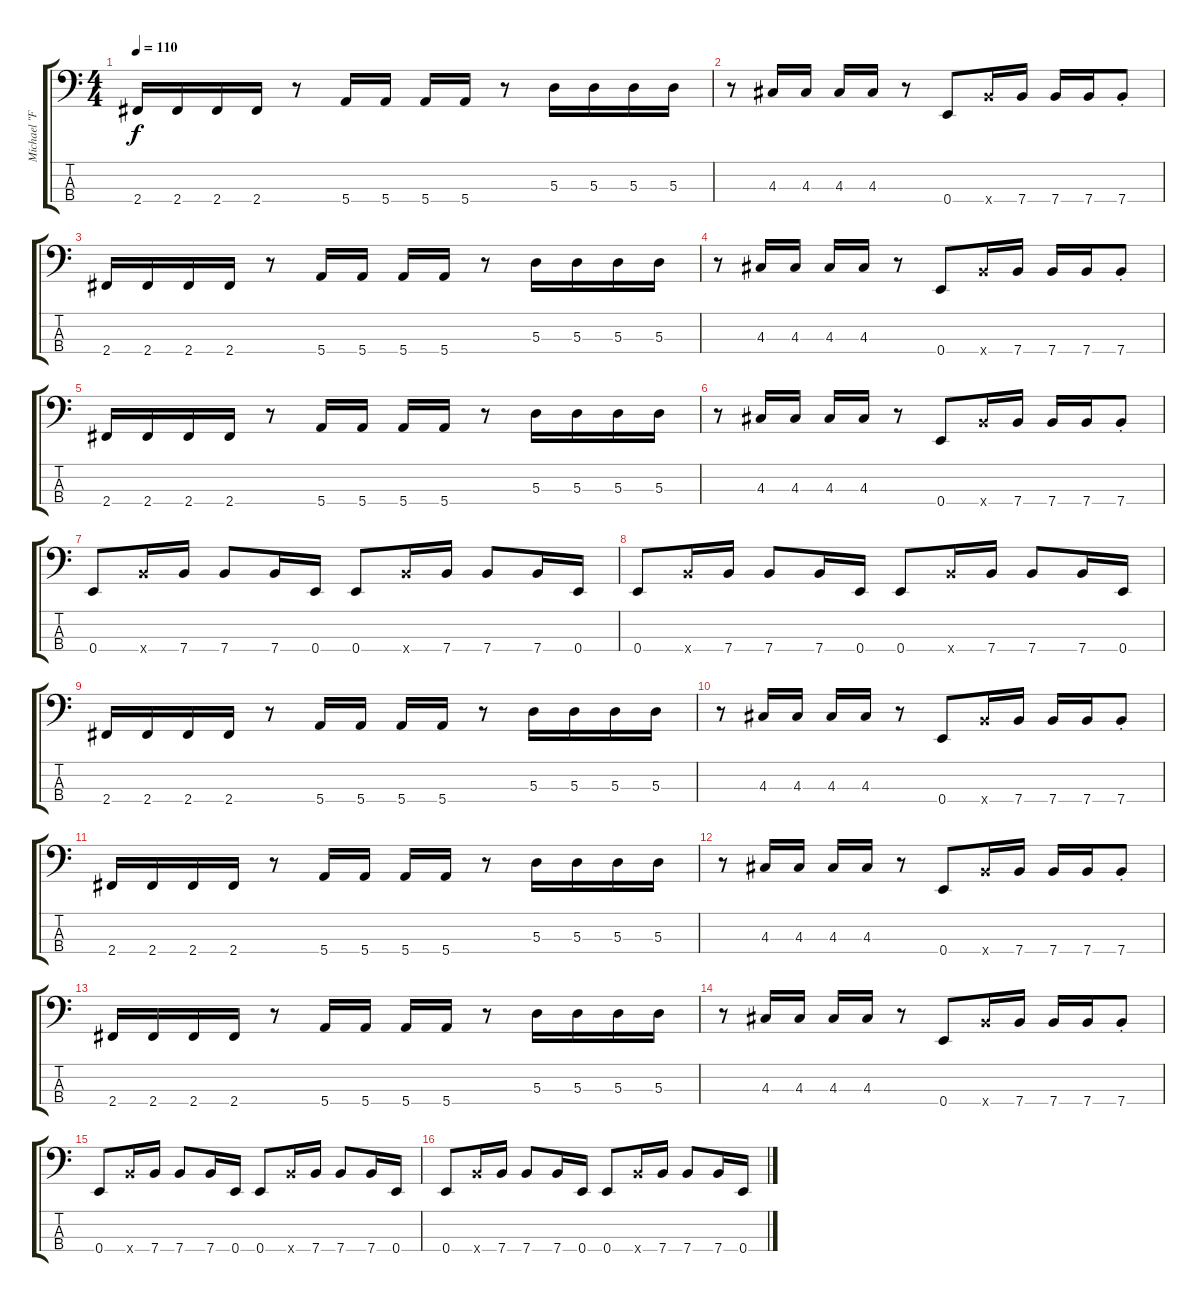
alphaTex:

\track ("Michael \"Flea\" Balzary | Bass" "Michael \"F") {instrument electricbassfinger}
\staff {score tabs}
\tuning (G2 D2 A1 E1) {hide}
\ts (4 4)
\tempo 110
\clef f4
\ks c
2.4.16{dy f} 2.4.16 2.4.16 2.4.16 r.8 5.4.16 5.4.16 5.4.16 5.4.16 r.8 5.3.16 5.3.16 5.3.16 5.3.16 |
r.8 4.3.16 4.3.16 4.3.16 4.3.16 r.8 0.4.8 7.4{x}.16 7.4.16 7.4.16 7.4.16 7.4{st}.8 |
2.4.16 2.4.16 2.4.16 2.4.16 r.8 5.4.16 5.4.16 5.4.16 5.4.16 r.8 5.3.16 5.3.16 5.3.16 5.3.16 |
r.8 4.3.16 4.3.16 4.3.16 4.3.16 r.8 0.4.8 7.4{x}.16 7.4.16 7.4.16 7.4.16 7.4{st}.8 |
2.4.16 2.4.16 2.4.16 2.4.16 r.8 5.4.16 5.4.16 5.4.16 5.4.16 r.8 5.3.16 5.3.16 5.3.16 5.3.16 |
r.8 4.3.16 4.3.16 4.3.16 4.3.16 r.8 0.4.8 7.4{x}.16 7.4.16 7.4.16 7.4.16 7.4{st}.8 |
0.4.8 7.4{x}.16 7.4.16 7.4.8 7.4.16 0.4.16 0.4.8 7.4{x}.16 7.4.16 7.4.8 7.4.16 0.4.16 |
0.4.8 7.4{x}.16 7.4.16 7.4.8 7.4.16 0.4.16 0.4.8 7.4{x}.16 7.4.16 7.4.8 7.4.16 0.4.16 |
2.4.16 2.4.16 2.4.16 2.4.16 r.8 5.4.16 5.4.16 5.4.16 5.4.16 r.8 5.3.16 5.3.16 5.3.16 5.3.16 |
r.8 4.3.16 4.3.16 4.3.16 4.3.16 r.8 0.4.8 7.4{x}.16 7.4.16 7.4.16 7.4.16 7.4{st}.8 |
2.4.16 2.4.16 2.4.16 2.4.16 r.8 5.4.16 5.4.16 5.4.16 5.4.16 r.8 5.3.16 5.3.16 5.3.16 5.3.16 |
r.8 4.3.16 4.3.16 4.3.16 4.3.16 r.8 0.4.8 7.4{x}.16 7.4.16 7.4.16 7.4.16 7.4{st}.8 |
2.4.16 2.4.16 2.4.16 2.4.16 r.8 5.4.16 5.4.16 5.4.16 5.4.16 r.8 5.3.16 5.3.16 5.3.16 5.3.16 |
r.8 4.3.16 4.3.16 4.3.16 4.3.16 r.8 0.4.8 7.4{x}.16 7.4.16 7.4.16 7.4.16 7.4{st}.8 |
0.4.8 7.4{x}.16 7.4.16 7.4.8 7.4.16 0.4.16 0.4.8 7.4{x}.16 7.4.16 7.4.8 7.4.16 0.4.16 |
0.4.8 7.4{x}.16 7.4.16 7.4.8 7.4.16 0.4.16 0.4.8 7.4{x}.16 7.4.16 7.4.8 7.4.16 0.4.16
